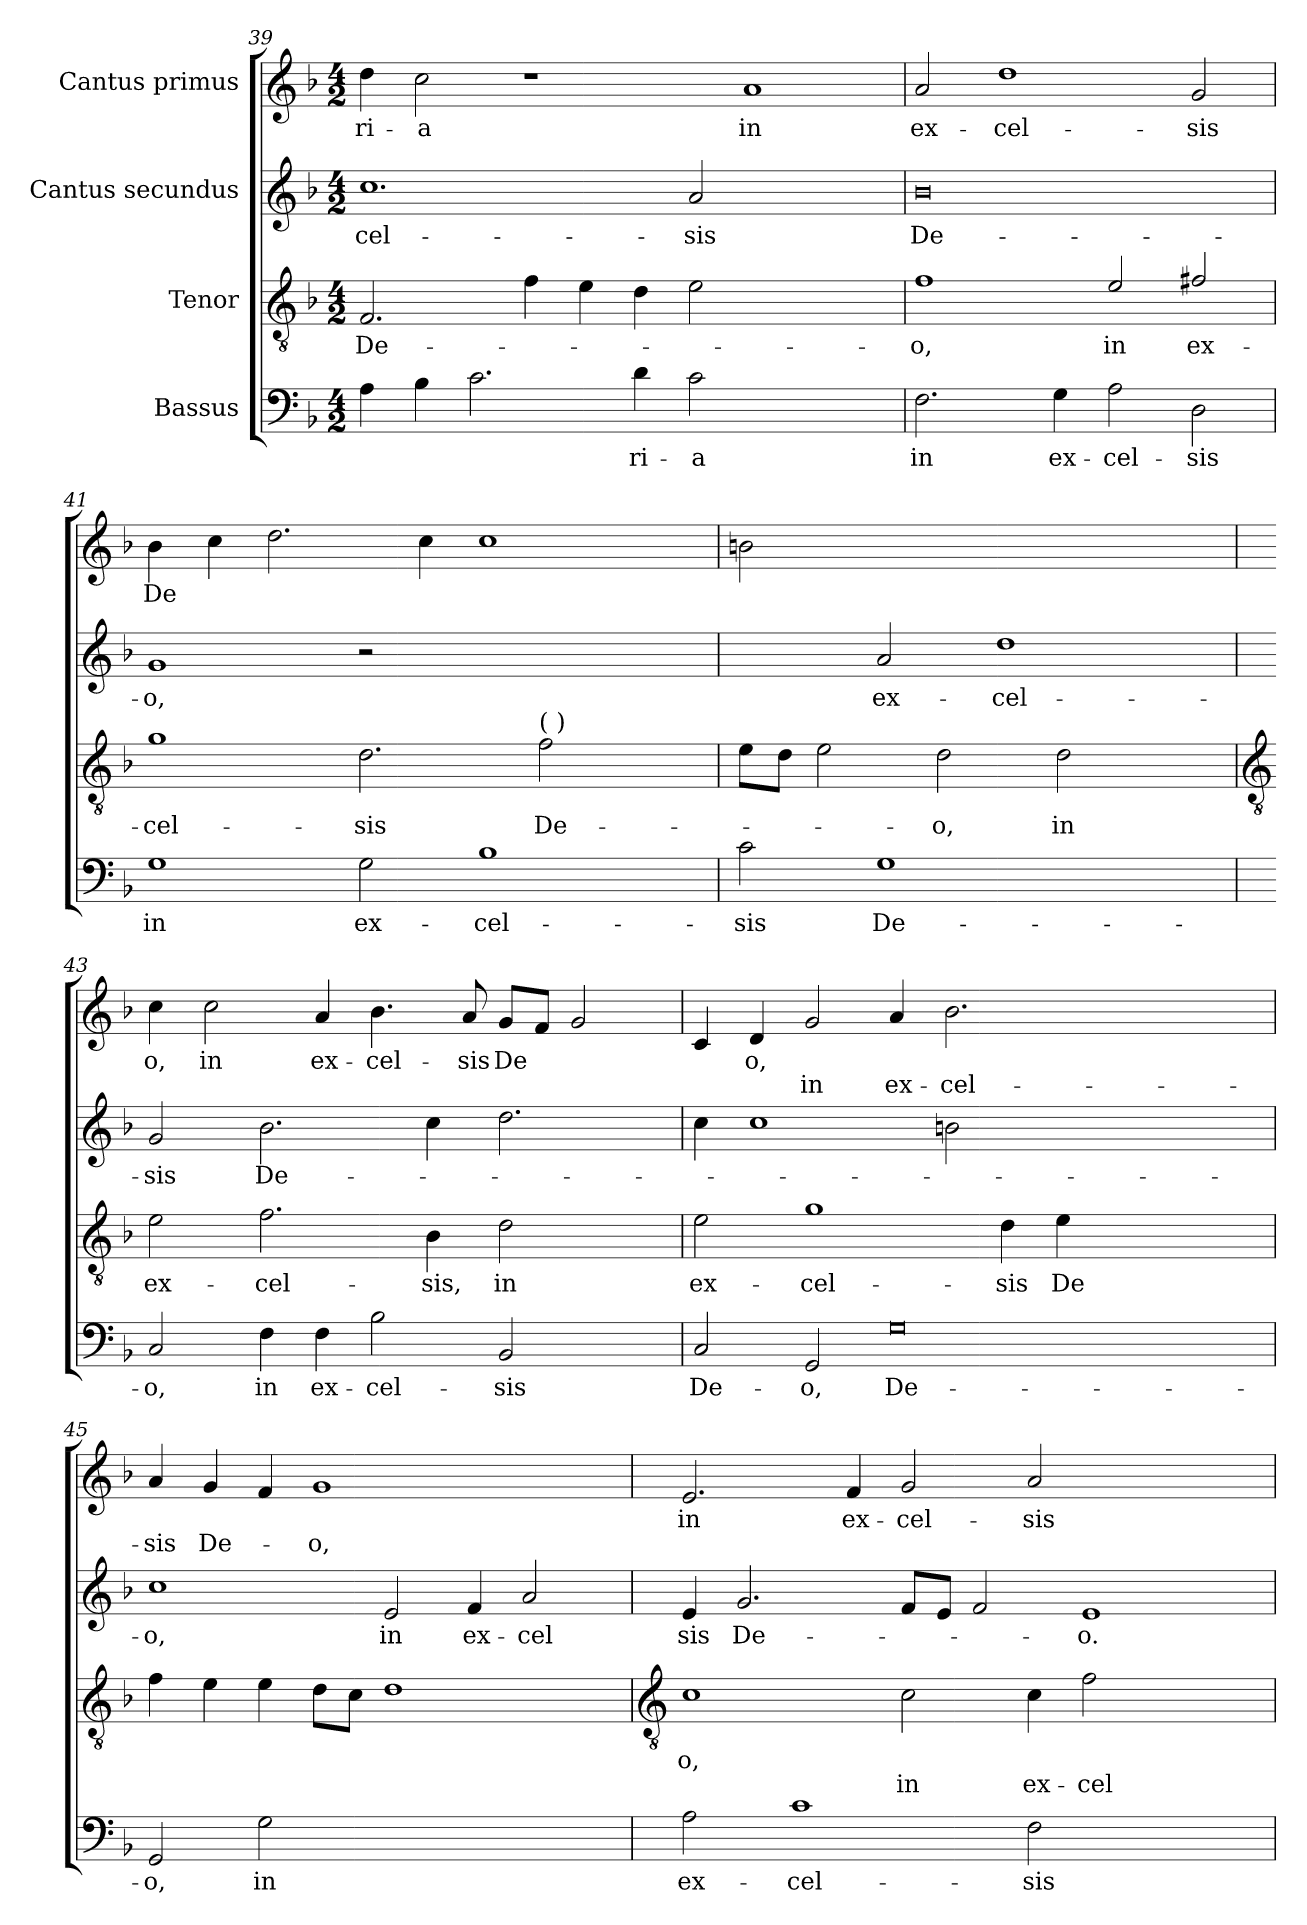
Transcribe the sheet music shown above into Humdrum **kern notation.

**kern	**text	**kern	**text	**text	**kern	**text	**kern	**text	**text
*part4	*part4	*part3	*part3	*part3	*part2	*part2	*part1	*part1	*part1
*staff4	*staff4	*staff3	*staff3	*staff3	*staff2	*staff2	*staff1	*staff1	*staff1
*I"Bassus	*	*I"Tenor	*	*	*I"Cantus secundus	*	*I"Cantus primus	*	*
*clefF4	*	*clefGv2	*	*	*clefG2	*	*clefG2	*	*
*k[b-]	*	*k[b-]	*	*	*k[b-]	*	*k[b-]	*	*
*F:	*	*F:	*	*	*F:	*	*F:	*	*
*M4/2	*	*M4/2	*	*	*M4/2	*	*M4/2	*	*
=39	=39	=39	=39	=39	=39	=39	=39	=39	=39
!	!	!	!LO:LY:b	!	!	!LO:LY:b	!	!LO:LY:b	!
*	*	*^	*	*	*	*	*	*	*
4A	.	2.F	0ryy	De-	.	1.cc	-cel-	4dd	-ri-	.
!	!	!	!	!	!	!	!	!	!LO:LY:b	!
4B-	.	.	.	.	.	.	.	2cc	-a	.
2.c	.	.	.	.	.	.	.	.	.	.
.	.	4f	.	.	.	.	.	1r	.	.
.	.	4e	.	.	.	.	.	.	.	.
!	!LO:LY:b	!	!	!	!	!	!	!	!	!
4d	-ri-	4d	.	.	.	.	.	.	.	.
!	!LO:LY:b	!	!	!	!	!	!LO:LY:b	!	!	!
2c	-a	2e	.	.	.	2a	-sis	.	.	.
!	!	!	!	!	!	!	!	!	!LO:LY:b	!
.	.	.	.	.	.	.	.	1a	in	.
2.ryy	.	2.ryy	2.ryy	.	.	2.ryy	.	.	.	.
=40	=40	=40	=40	=40	=40	=40	=40	=40	=40	=40
!	!LO:LY:b	!	!	!LO:LY:b	!	!	!LO:LY:b	!	!LO:LY:b	!
2.F	in	1f	0ryy	-o,	.	0b-	De-	2a	ex-	.
!	!	!	!	!	!	!	!	!	!LO:LY:b	!
.	.	.	.	.	.	.	.	1dd	-cel-	.
!	!LO:LY:b	!	!	!	!	!	!	!	!	!
4G	ex-	.	.	.	.	.	.	.	.	.
!	!LO:LY:b	!	!	!LO:LY:b	!	!	!	!	!	!
2A	-cel-	2e	.	in	.	.	.	.	.	.
!	!LO:LY:b	!	!	!LO:LY:b	!	!	!	!	!LO:LY:b	!
2D	-sis	2f#X	.	ex-	.	.	.	2g	-sis	.
=41	=41	=41	=41	=41	=41	=41	=41	=41	=41	=41
!	!LO:LY:b	!	!	!LO:LY:b	!	!	!LO:LY:b	!	!LO:LY:b	!
1G	in	1g	1ryy	-cel-	.	1g	-o,	4b-	De	.
.	.	.	.	.	.	.	.	4cc	.	.
.	.	.	.	.	.	.	.	2.dd	.	.
!	!LO:LY:b	!	!	!LO:LY:b	!	!	!	!	!	!
2G	ex-	2.d	2ryy	-sis	.	2r	.	.	.	.
.	.	.	.	.	.	.	.	4cc	.	.
!	!LO:LY:b	!	!	!	!	!	!LO:LY:b	!	!	!
1B-	-cel-	.	2ryy	.	.	[2gyy	in__	1cc	.	.
!	!	!LO:TX:a:t=(  )	!	!	!	!	!	!	!	!
!	!	!	!	!LO:LY:b	!	!	!	!	!	!
.	.	2f	.	De-	.	.	.	.	.	.
.	.	.	4ryy	.	.	2ryy	.	.	.	.
.	.	4ryy	4ryy	.	.	.	.	.	.	.
!!LO:LB:g=z
=42	=42	=42	=42	=42	=42	=42	=42	=42	=42	=42
!	!LO:LY:b	!	!	!	!	!	!LO:LY:b	!	!	!
2c	-sis	8eL	4ryy	.	.	2gyy]	____	2bn	.	.
.	.	8dJ	.	.	.	.	.	.	.	.
.	.	2e	1..ryy	.	.	.	.	.	.	.
!	!LO:LY:b	!	!	!	!	!	!LO:LY:b	!	!	!
1G	De-	.	.	.	.	2a	ex-	1.ryy	.	.
!	!	!	!	!LO:LY:b	!	!	!	!	!	!
.	.	2d	.	-o,	.	.	.	.	.	.
!	!	!	!	!	!	!	!LO:LY:b	!	!	!
.	.	.	.	.	.	1dd	-cel-	.	.	.
!	!	!	!	!LO:LY:b	!	!	!	!	!	!
.	.	2d	.	in	.	.	.	.	.	.
2ryy	.	.	.	.	.	.	.	.	.	.
.	.	4ryy	.	.	.	.	.	.	.	.
*	*	*v	*v	*	*	*	*	*	*	*
!!LO:LB:g=z
=43	=43	=43	=43	=43	=43	=43	=43	=43	=43
*	*	*clefGv2	*	*	*	*	*	*	*
!	!LO:LY:b	!	!LO:LY:b	!	!	!LO:LY:b	!	!LO:LY:b	!
2C	-o,	2e	ex-	.	2g	-sis	4cc	o,	.
!	!	!	!	!	!	!	!	!LO:LY:b	!
.	.	.	.	.	.	.	2cc	in	.
!	!LO:LY:b	!	!LO:LY:b	!	!	!LO:LY:b	!	!	!
4F	in	2.f	-cel-	.	2.b-	De-	.	.	.
!	!LO:LY:b	!	!	!	!	!	!	!LO:LY:b	!
4F	ex-	.	.	.	.	.	4a	ex-	.
!	!LO:LY:b	!	!	!	!	!	!	!LO:LY:b	!
2B-	-cel-	.	.	.	.	.	4.b-	-cel-	.
!	!	!	!LO:LY:b	!	!	!	!	!	!
.	.	4B-	-sis,	.	4cc	.	.	.	.
!	!	!	!	!	!	!	!	!LO:LY:b	!
.	.	.	.	.	.	.	8a	-sis	.
!	!LO:LY:b	!	!LO:LY:b	!	!	!	!	!LO:LY:b	!
2BB-	-sis	2d	in	.	2.dd	.	8gL	De	.
.	.	.	.	.	.	.	8fJ	.	.
.	.	.	.	.	.	.	2g	.	.
4ryy	.	4ryy	.	.	.	.	.	.	.
=44	=44	=44	=44	=44	=44	=44	=44	=44	=44
!	!LO:LY:b	!	!LO:LY:b	!	!	!	!	!	!
2C	De-	2e	ex-	.	4cc	.	4c	.	.
!	!	!	!	!	!	!	!	!LO:LY:b	!
.	.	.	.	.	1cc	.	4d	o,	.
!	!LO:LY:b	!	!LO:LY:b	!	!	!	!	!	!LO:LY:b
2GG	-o,	1g	-cel-	.	.	.	2g	.	in
!	!LO:LY:b	!	!	!	!	!	!	!	!LO:LY:b
0G	De-	.	.	.	.	.	4a	.	ex-
!	!	!	!	!	!	!	!	!	!LO:LY:b
.	.	.	.	.	2bn	.	2.b-	.	-cel-
!	!	!	!LO:LY:b	!	!	!	!	!	!
.	.	4d	-sis	.	.	.	.	.	.
!	!	!	!LO:LY:b	!	!	!	!	!	!
.	.	4e	De	.	1ryy	.	.	.	.
.	.	1ryy	.	.	.	.	1ryy	.	.
.	.	.	.	.	4ryy	.	.	.	.
!!LO:LB:g=z
=45	=45	=45	=45	=45	=45	=45	=45	=45	=45
!	!LO:LY:b	!	!	!	!	!LO:LY:b	!	!	!LO:LY:b
2GG	-o,	4f	.	.	1cc	-o,	4a	.	-sis
!	!	!	!	!	!	!	!	!	!LO:LY:b
.	.	4e	.	.	.	.	4g	.	De-
!	!LO:LY:b	!	!	!	!	!	!	!	!
2G	in	4e	.	.	.	.	4f	.	.
!	!	!	!	!	!	!	!	!	!LO:LY:b
.	.	8dL	.	.	.	.	1g	.	-o,
.	.	8cJ	.	.	.	.	.	.	.
!	!	!	!	!	!	!LO:LY:b	!	!	!
1ryy	.	1d	.	.	2e	in	.	.	.
!	!	!	!	!	!	!LO:LY:b	!	!	!
.	.	.	.	.	4f	ex-	.	.	.
!	!	!	!	!	!	!LO:LY:b	!	!	!
.	.	.	.	.	2a	-cel	2ryy	.	.
4ryy	.	4ryy	.	.	.	.	.	.	.
!!LO:LB:g=z
=46	=46	=46	=46	=46	=46	=46	=46	=46	=46
*	*	*clefGv2	*	*	*	*	*	*	*
!	!LO:LY:b	!	!LO:LY:b	!	!	!LO:LY:b	!	!LO:LY:b	!
2A	ex-	1c	o,	.	4e	sis	2.e	in	.
!	!	!	!	!	!	!LO:LY:b	!	!	!
.	.	.	.	.	2.g	De-	.	.	.
!	!LO:LY:b	!	!	!	!	!	!	!	!
1c	-cel-	.	.	.	.	.	.	.	.
!	!	!	!	!	!	!	!	!LO:LY:b	!
.	.	.	.	.	.	.	4f	ex-	.
!	!	!	!	!LO:LY:b	!	!	!	!LO:LY:b	!
.	.	2c	.	in	8fL	.	2g	-cel-	.
.	.	.	.	.	8eJ	.	.	.	.
.	.	.	.	.	2f	.	.	.	.
!	!LO:LY:b	!	!	!LO:LY:b	!	!	!	!LO:LY:b	!
2F	-sis	4c	.	ex-	.	.	2a	-sis	.
!	!	!	!	!LO:LY:b	!	!LO:LY:b	!	!	!
.	.	2f	.	-cel	1e	-o.	.	.	.
2.ryy	.	.	.	.	.	.	2.ryy	.	.
.	.	2ryy	.	.	.	.	.	.	.
=	=	=	=	=	=	=	=	=	=
*-	*-	*-	*-	*-	*-	*-	*-	*-	*-
